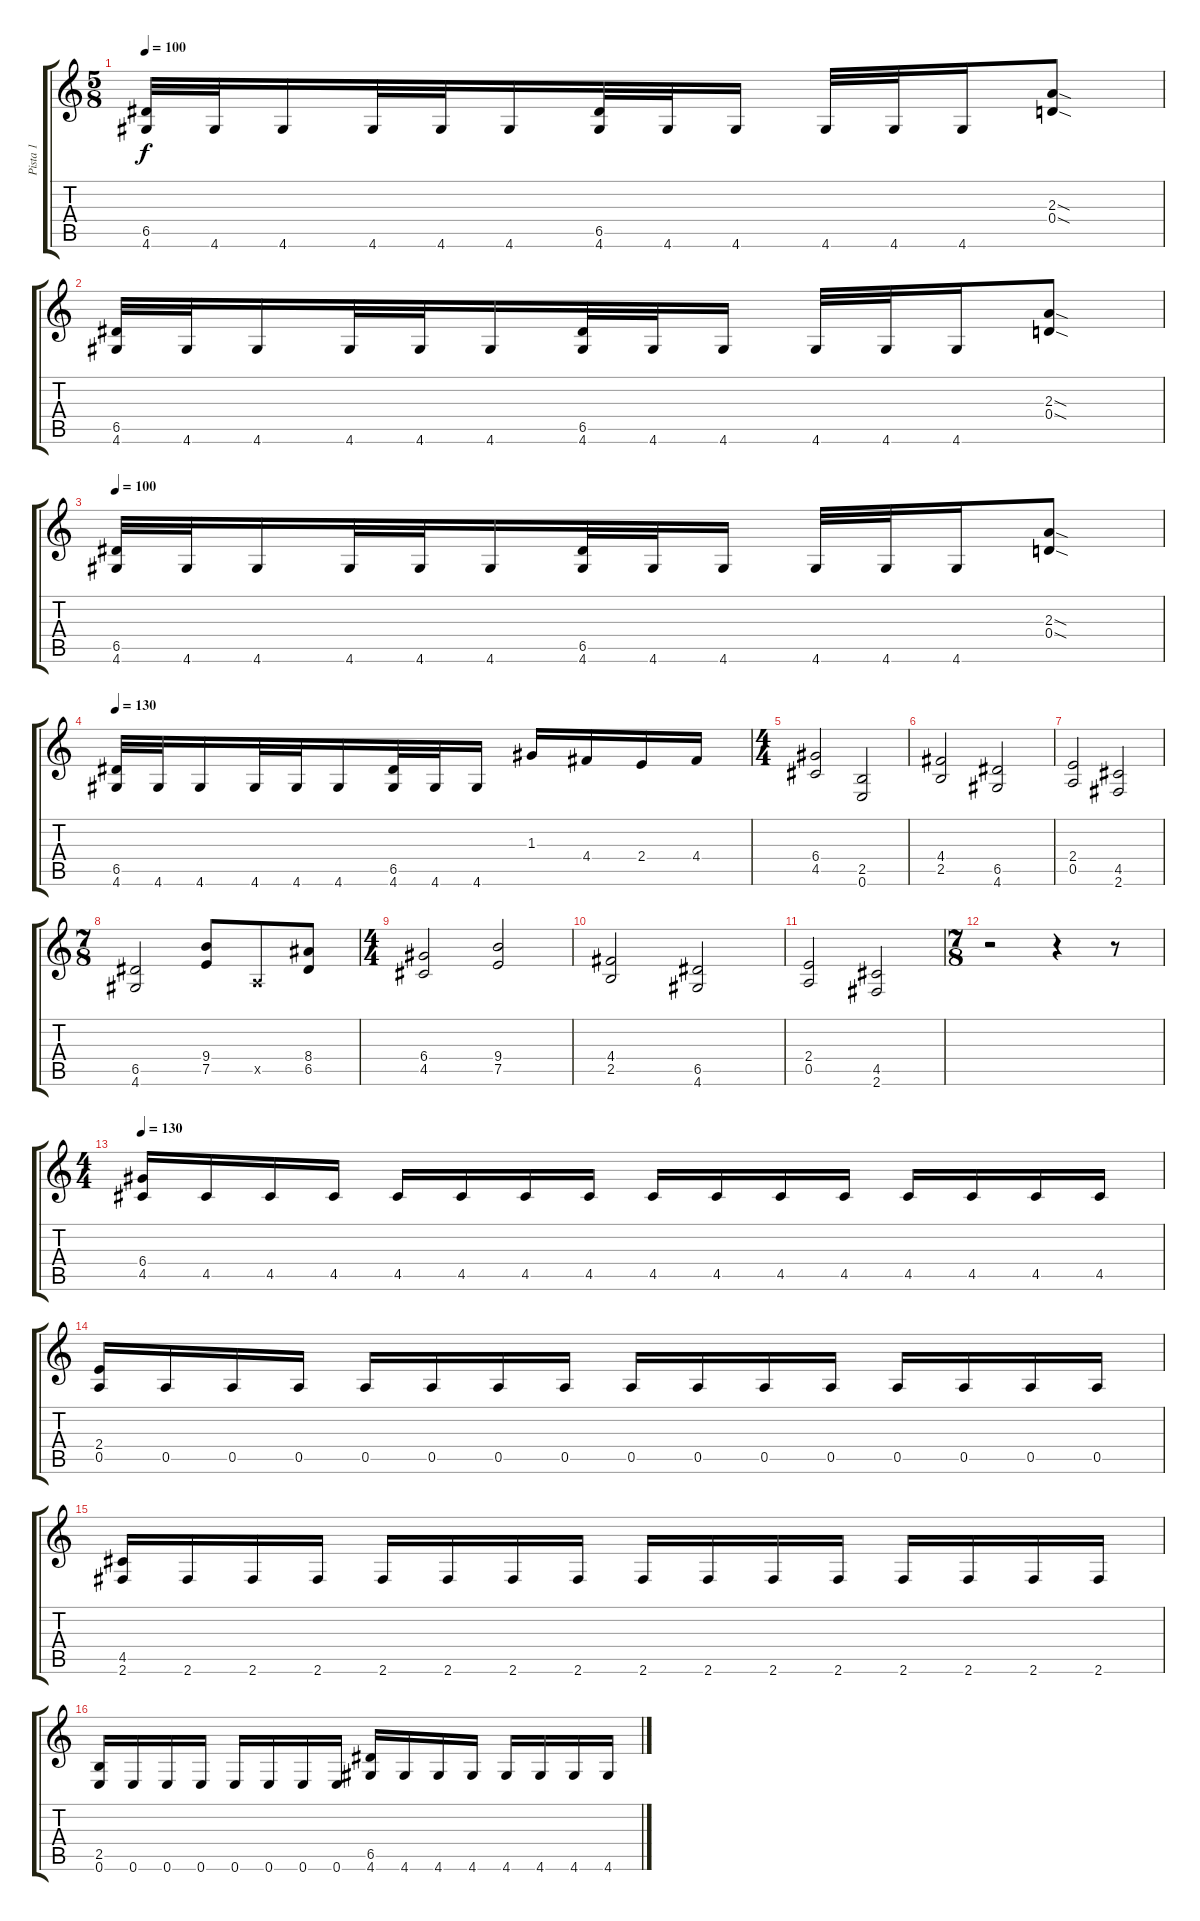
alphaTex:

\track ("Pista 1" "Pista 1") {instrument distortionguitar}
\staff {score tabs}
\tuning (E4 B3 G3 D3 A2 E2) {hide}
\ts (5 8)
\tempo 100
\clef g2
\ks c
(6.5 4.6).32{dy f balance 8} 4.6.32 4.6.16 4.6.32 4.6.32 4.6.16 (6.5 4.6).32 4.6.32 4.6.16 4.6.32 4.6.32 4.6.16 (2.3{sod} 0.4{sod}).8{balance 12} |
(6.5 4.6).32{balance 8} 4.6.32 4.6.16 4.6.32 4.6.32 4.6.16 (6.5 4.6).32 4.6.32 4.6.16 4.6.32 4.6.32 4.6.16 (2.3{sod} 0.4{sod}).8{balance 4} |
\tempo 100
(6.5 4.6).32 4.6.32 4.6.16 4.6.32 4.6.32 4.6.16 (6.5 4.6).32 4.6.32 4.6.16 4.6.32 4.6.32 4.6.16 (2.3{sod} 0.4{sod}).8 |
\tempo 130
(6.5 4.6).32{balance 4} 4.6.32 4.6.16 4.6.32 4.6.32 4.6.16 (6.5 4.6).32 4.6.32 4.6.16 1.3.16 4.4.16 2.4.16 4.4.16 |
\ts (4 4)
(6.4 4.5).2{volume 14 balance 4} (2.5 0.6).2 |
(4.4 2.5).2 (6.5 4.6).2 |
(2.4 0.5).2 (4.5 2.6).2 |
\ts (7 8)
(6.5 4.6).2 (9.4 7.5).8 0.5{x}.8 (8.4 6.5).8 |
\ts (4 4)
(6.4 4.5).2 (9.4 7.5).2 |
(4.4 2.5).2 (6.5 4.6).2 |
(2.4 0.5).2 (4.5 2.6).2 |
\ts (7 8)
r.2 r.4 r.8 |
\ts (4 4)
\tempo 130
(6.4 4.5).16 4.5.16 4.5.16 4.5.16 4.5.16 4.5.16 4.5.16 4.5.16 4.5.16 4.5.16 4.5.16 4.5.16 4.5.16 4.5.16 4.5.16 4.5.16 |
(2.4 0.5).16 0.5.16 0.5.16 0.5.16 0.5.16 0.5.16 0.5.16 0.5.16 0.5.16 0.5.16 0.5.16 0.5.16 0.5.16 0.5.16 0.5.16 0.5.16 |
(4.5 2.6).16 2.6.16 2.6.16 2.6.16 2.6.16 2.6.16 2.6.16 2.6.16 2.6.16 2.6.16 2.6.16 2.6.16 2.6.16 2.6.16 2.6.16 2.6.16 |
(2.5 0.6).16 0.6.16 0.6.16 0.6.16 0.6.16 0.6.16 0.6.16 0.6.16 (6.5 4.6).16 4.6.16 4.6.16 4.6.16 4.6.16 4.6.16 4.6.16 4.6.16
